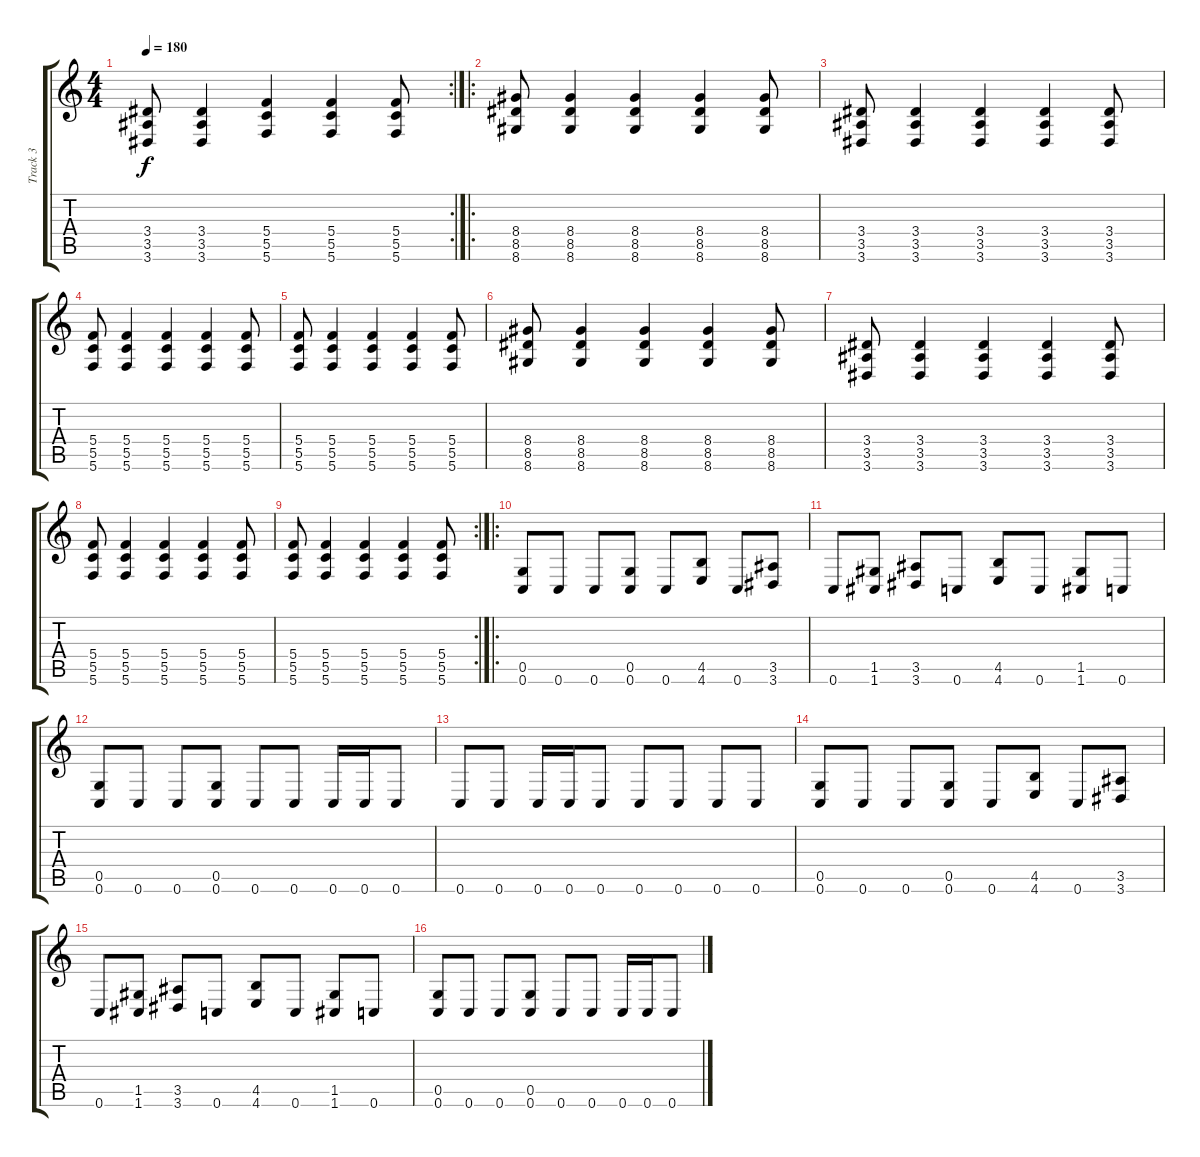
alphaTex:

\track ("Track 3" "Track 3") {instrument distortionguitar}
\staff {score tabs}
\tuning (D4 A3 F3 C3 G2 C2) {hide}
\rc 2
\ts (4 4)
\tempo 180
\clef g2
\ks c
(3.4 3.5 3.6).8{dy f} (3.4 3.5 3.6).4 (5.4 5.5 5.6).4 (5.4 5.5 5.6).4 (5.4 5.5 5.6).8 |
\ro
(8.4 8.5 8.6).8 (8.4 8.5 8.6).4 (8.4 8.5 8.6).4 (8.4 8.5 8.6).4 (8.4 8.5 8.6).8 |
(3.4 3.5 3.6).8 (3.4 3.5 3.6).4 (3.4 3.5 3.6).4 (3.4 3.5 3.6).4 (3.4 3.5 3.6).8 |
(5.4 5.5 5.6).8 (5.4 5.5 5.6).4 (5.4 5.5 5.6).4 (5.4 5.5 5.6).4 (5.4 5.5 5.6).8 |
(5.4 5.5 5.6).8 (5.4 5.5 5.6).4 (5.4 5.5 5.6).4 (5.4 5.5 5.6).4 (5.4 5.5 5.6).8 |
(8.4 8.5 8.6).8 (8.4 8.5 8.6).4 (8.4 8.5 8.6).4 (8.4 8.5 8.6).4 (8.4 8.5 8.6).8 |
(3.4 3.5 3.6).8 (3.4 3.5 3.6).4 (3.4 3.5 3.6).4 (3.4 3.5 3.6).4 (3.4 3.5 3.6).8 |
(5.4 5.5 5.6).8 (5.4 5.5 5.6).4 (5.4 5.5 5.6).4 (5.4 5.5 5.6).4 (5.4 5.5 5.6).8 |
\rc 2
(5.4 5.5 5.6).8 (5.4 5.5 5.6).4 (5.4 5.5 5.6).4 (5.4 5.5 5.6).4 (5.4 5.5 5.6).8 |
\ro
(0.5 0.6).8 0.6.8 0.6.8 (0.5 0.6).8 0.6.8 (4.5 4.6).8 0.6.8 (3.5 3.6).8 |
0.6.8 (1.5 1.6).8 (3.5 3.6).8 0.6.8 (4.5 4.6).8 0.6.8 (1.5 1.6).8 0.6.8 |
(0.5 0.6).8 0.6.8 0.6.8 (0.5 0.6).8 0.6.8 0.6.8 0.6.16 0.6.16 0.6.8 |
0.6.8 0.6.8 0.6.16 0.6.16 0.6.8 0.6.8 0.6.8 0.6.8 0.6.8 |
(0.5 0.6).8 0.6.8 0.6.8 (0.5 0.6).8 0.6.8 (4.5 4.6).8 0.6.8 (3.5 3.6).8 |
0.6.8 (1.5 1.6).8 (3.5 3.6).8 0.6.8 (4.5 4.6).8 0.6.8 (1.5 1.6).8 0.6.8 |
(0.5 0.6).8 0.6.8 0.6.8 (0.5 0.6).8 0.6.8 0.6.8 0.6.16 0.6.16 0.6.8
